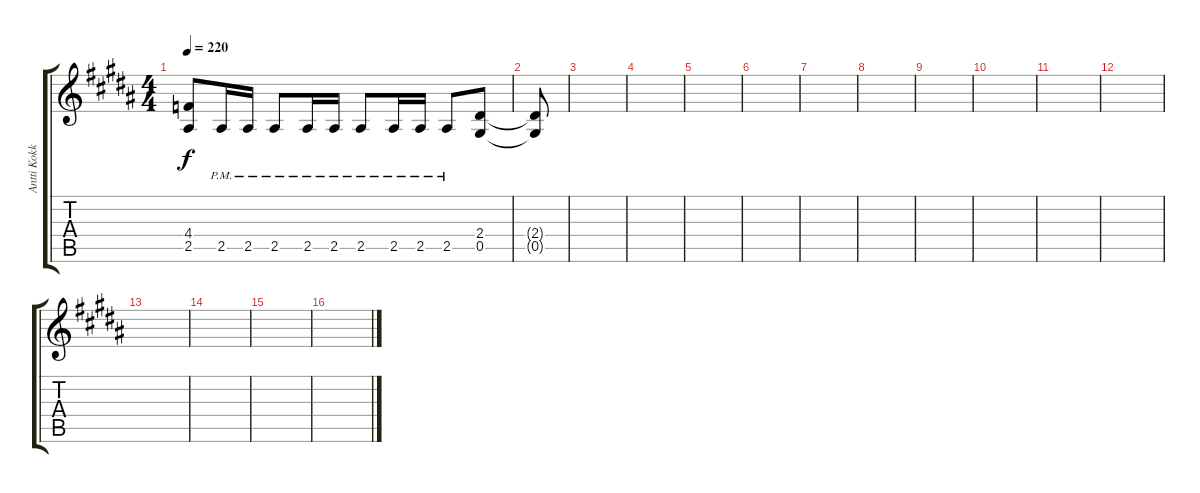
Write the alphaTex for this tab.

\track ("Antti Kokko" "Antti Kokk") {instrument distortionguitar}
\staff {score tabs}
\tuning (Eb4 Bb3 Gb3 Db3 Ab2 Eb2) {hide}
\ts (4 4)
\tempo 220
\clef g2
\ks b
(4.4{t} 2.5{t}).8{dy f} 2.5{pm}.16 2.5{pm}.16 2.5{pm}.8 2.5{pm}.16 2.5{pm}.16 2.5{pm}.8 2.5{pm}.16 2.5{pm}.16 2.5{pm}.8 (2.4 0.5).8 |
(2.4{t} 0.5{t}).8 |
\ks g#minor
|
|
\ks b
|
\ks g#minor
|
\ks b
|
\ks g#minor
|
\ks b
|
\ks g#minor
|
\ks b
|
\ks g#minor
|
\ks b
|
\ks g#minor
|
\ks b
|
\ks g#minor
